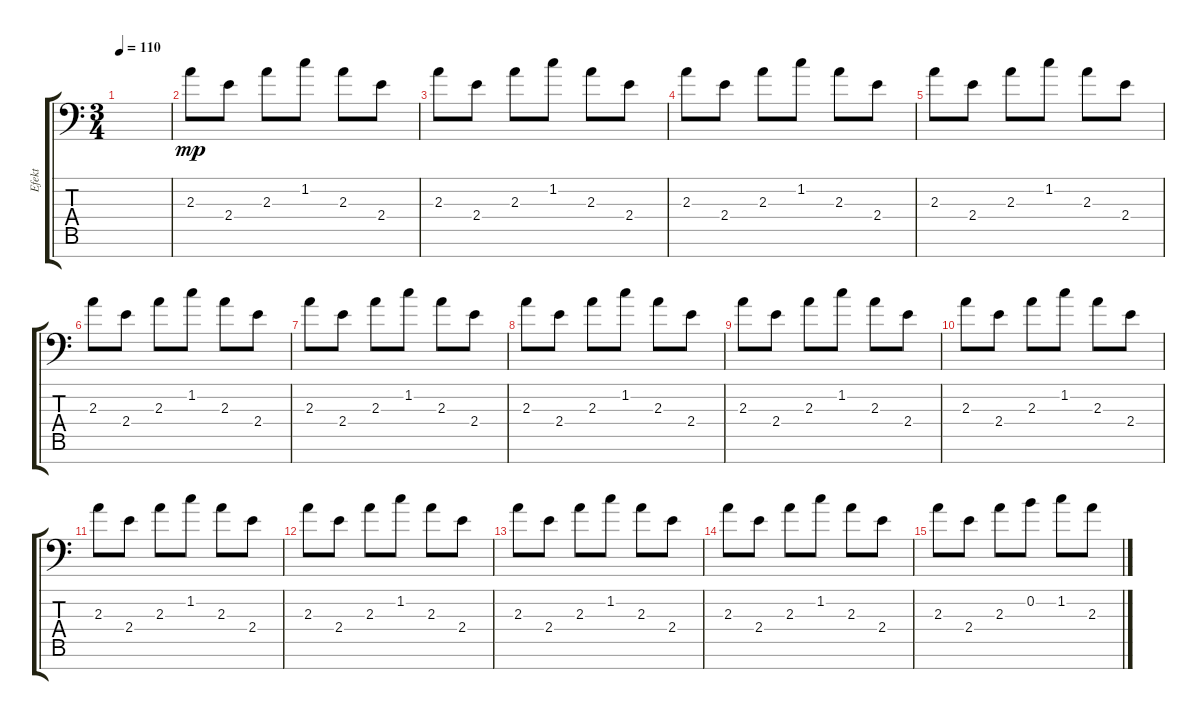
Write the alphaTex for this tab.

\track ("Efekt" "Efekt") {instrument overdrivenguitar}
\staff {score tabs}
\tuning (E4 B3 G3 D3 A2 E2 A1) {hide}
\ts (3 4)
\tempo 110
\clef f4
\ks c
|
2.3.8{dy mp balance 8 instrument electricguitarjazz} 2.4.8 2.3.8 1.2.8 2.3.8 2.4.8 |
2.3.8 2.4.8 2.3.8 1.2.8 2.3.8 2.4.8 |
2.3.8 2.4.8 2.3.8 1.2.8 2.3.8 2.4.8 |
2.3.8 2.4.8 2.3.8 1.2.8 2.3.8 2.4.8 |
2.3.8 2.4.8 2.3.8 1.2.8 2.3.8 2.4.8 |
2.3.8 2.4.8 2.3.8 1.2.8 2.3.8 2.4.8 |
2.3.8 2.4.8 2.3.8 1.2.8 2.3.8 2.4.8 |
2.3.8 2.4.8 2.3.8 1.2.8 2.3.8 2.4.8 |
2.3.8 2.4.8 2.3.8 1.2.8 2.3.8 2.4.8 |
2.3.8 2.4.8 2.3.8 1.2.8 2.3.8 2.4.8 |
2.3.8 2.4.8 2.3.8 1.2.8 2.3.8 2.4.8 |
2.3.8 2.4.8 2.3.8 1.2.8 2.3.8 2.4.8 |
2.3.8 2.4.8 2.3.8 1.2.8 2.3.8 2.4.8 |
2.3.8 2.4.8 2.3.8 0.2.8 1.2.8 2.3.8
